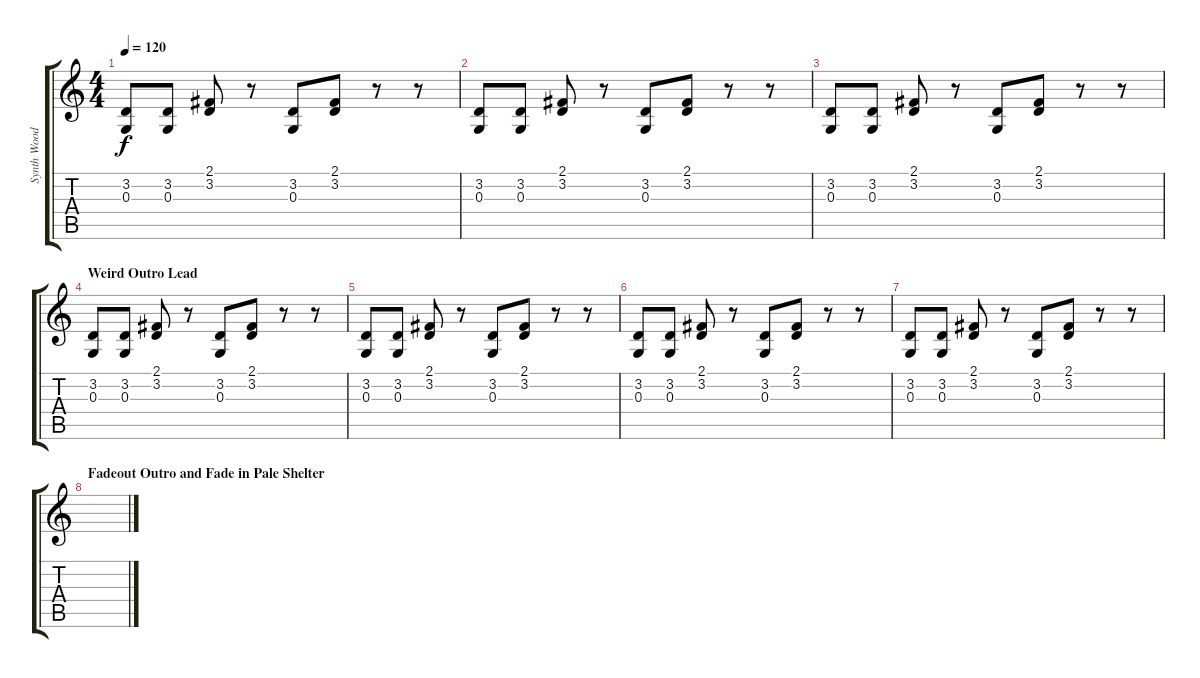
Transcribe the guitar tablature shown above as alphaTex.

\track ("Synth Woodblock" "Synth Wood") {instrument woodblock}
\staff {score tabs}
\tuning (E4 B3 G3 D3 A2 E2) {hide}
\ts (4 4)
\tempo 120
\clef g2
\ks c
(3.2 0.3).8{dy f} (3.2 0.3).8 (2.1 3.2).8 r.8 (3.2 0.3).8 (2.1 3.2).8 r.8 r.8 |
(3.2 0.3).8 (3.2 0.3).8 (2.1 3.2).8 r.8 (3.2 0.3).8 (2.1 3.2).8 r.8 r.8 |
(3.2 0.3).8 (3.2 0.3).8 (2.1 3.2).8 r.8 (3.2 0.3).8 (2.1 3.2).8 r.8 r.8 |
\section ("" "Weird Outro Lead")
(3.2 0.3).8 (3.2 0.3).8 (2.1 3.2).8 r.8 (3.2 0.3).8 (2.1 3.2).8 r.8 r.8 |
(3.2 0.3).8 (3.2 0.3).8 (2.1 3.2).8 r.8 (3.2 0.3).8 (2.1 3.2).8 r.8 r.8 |
(3.2 0.3).8 (3.2 0.3).8 (2.1 3.2).8 r.8 (3.2 0.3).8 (2.1 3.2).8 r.8 r.8 |
(3.2 0.3).8 (3.2 0.3).8 (2.1 3.2).8 r.8 (3.2 0.3).8 (2.1 3.2).8 r.8 r.8 |
\section ("" "Fadeout Outro and Fade in Pale Shelter")
